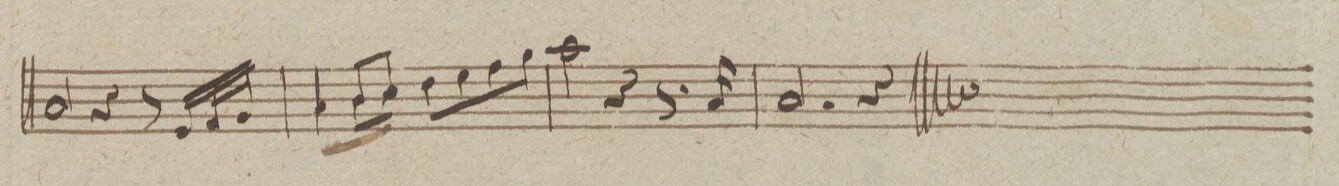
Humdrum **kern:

**kern	**dynam
*I"Serpente	*
*clefF4	*
*k[]	*
*met(c|)	*
*M2/2	*
2C/)	.
4r	.
8r	.
(16GG/LL	.
32AA/L	.
32BB/JJJ)	.
=257	=257
2C/	.
4r	.
8r	.
16GG/LL	.
32AA/L	.
32BB/JJJ	.
=258	=258
*^	*
4C/	4C\	.
8D/L	8D\L	.
8E/J	8E\J	.
*v	*v	*
8F\L	.
8G\	.
8A\	.
8B\J	.
=259	=259
2c\	.
4r	.
8.r	.
16C/	.
=260	=260
2.C/	.
4r	.
==	==
*-	*-
